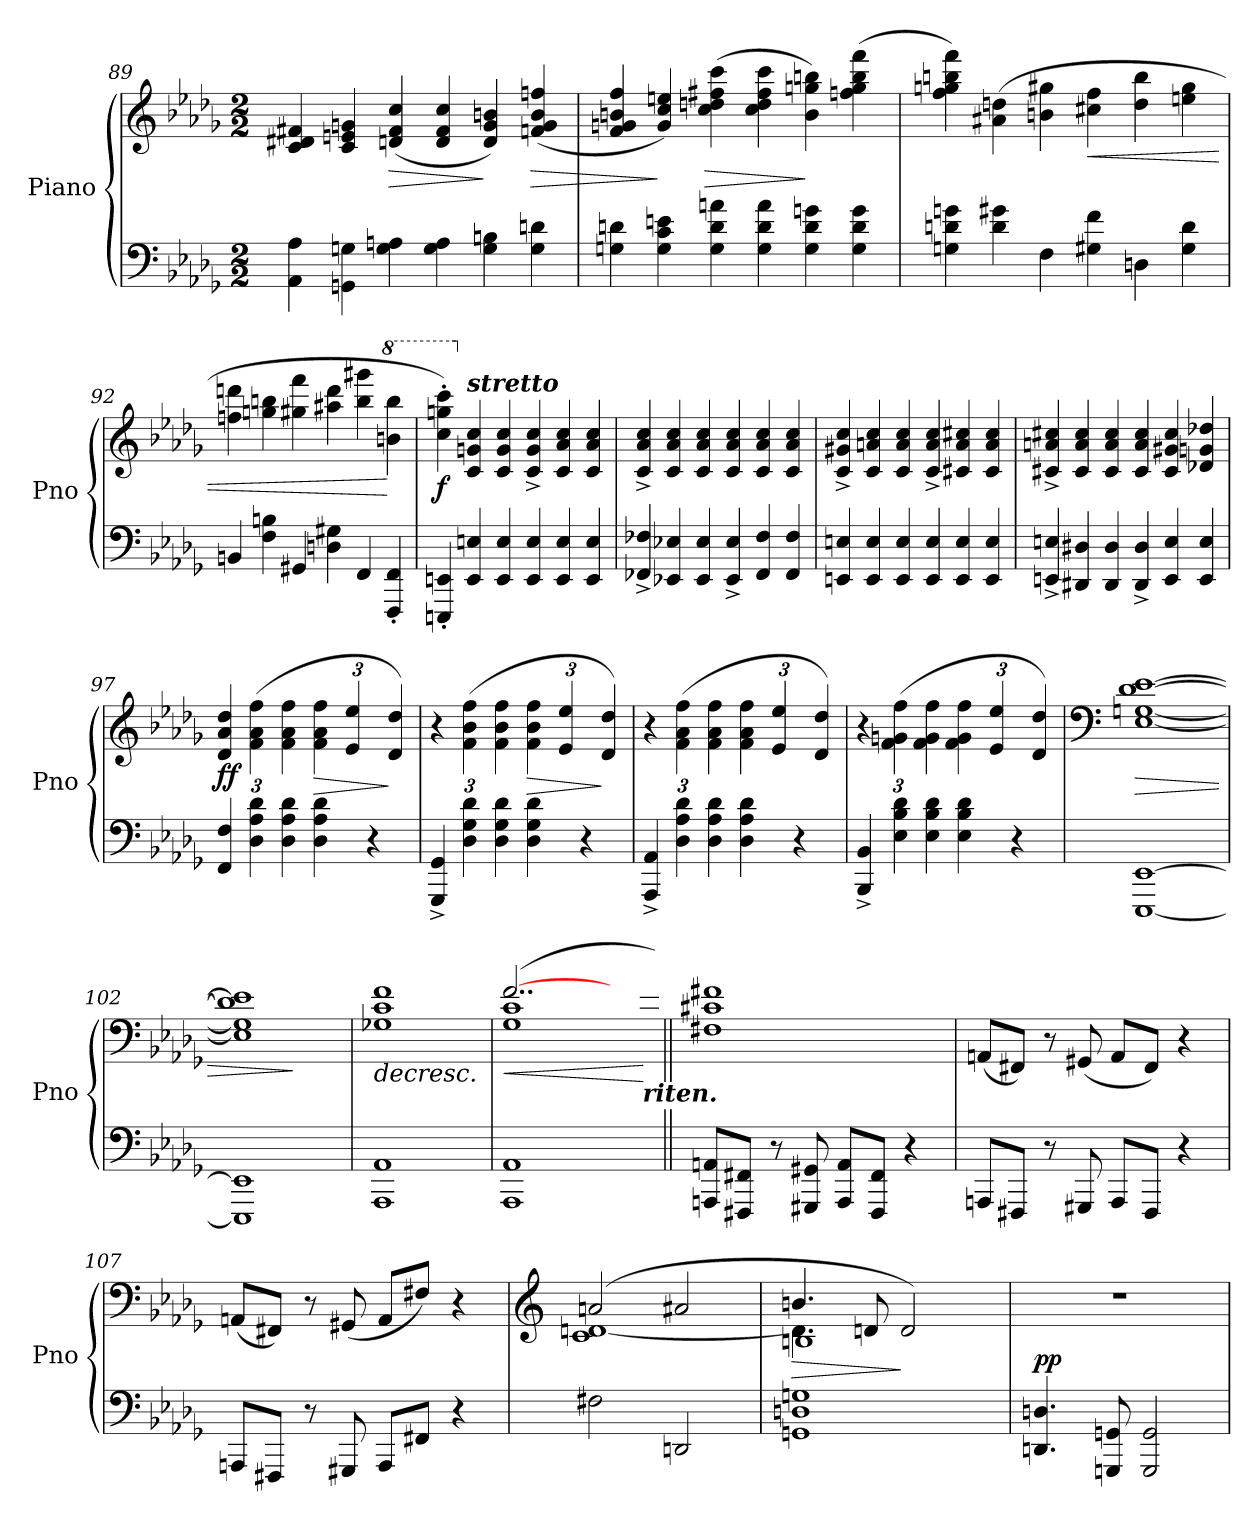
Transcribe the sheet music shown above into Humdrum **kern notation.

**kern	**kern	**dynam
*part1	*part1	*part1
*staff2	*staff1	*staff1/2
*I"Piano	*	*
*I'Pno	*	*
*clefF4	*clefG2	*
*k[b-e-a-d-g-]	*k[b-e-a-d-g-]	*
*D-:	*D-:	*
*M2/2	*M2/2	*
*Xtuplet	*Xtuplet	*
=89	=89	=89
6AA-\ 6A-\	6c/ 6d#X/ 6f#X/	.
6GGn\ 6Gn\	6c/ 6en/ 6gn/	.
!	!	!LO:HP:b
6G\ 6An\	(>6dn/ 6f#/ 6cc/	>
6G\ 6A\	6d/ 6f#/ 6cc/	.
6G\ 6Bn\	6d/ 6g/ 6bn/)	]
!	!	!LO:HP:b
6G\ 6dn\	(>6fn/ 6g/ 6b/ 6ffn/	>
=90	=90	=90
6Gn\ 6dn\	6f/ 6gn/ 6bn/ 6ff/	.
6G\ 6c\ 6en\	6g/ 6cc/ 6een/)	]
!	!	!LO:HP:b
6G\ 6d\ 6an\	(>6cc\ 6ddn\ 6ff#X\ 6ccc\	>
6G\ 6d\ 6a\	6cc\ 6dd\ 6ff#\ 6ccc\	.
6G\ 6d\ 6gn\	6b\ 6ggn\ 6bbn\)	]
6G\ 6d\ 6g\	(>6ffn\ 6gg\ 6bb\ 6fff\	.
!!LO:LB:g=z
=91	=91	=91
6Gn\ 6dn\ 6gn\	6ff\ 6ggn\ 6bbn\ 6fff\)	.
6d\ 6g#X\	(>6a#X\ 6ddn\	.
6F\	6bn\ 6gg#X\	.
!	!	!LO:HP:b
6G#X\ 6f\	6cc#X\ 6ff\	<
6Dn\	6dd\ 6bb\	.
6G#\ 6d\	6een\ 6gg#\	.
!!LO:LB:g=z
=92	=92	=92
6BBn/	6ffn\ 6dddn\	.
6F\ 6Bn\	6ggn\ 6bbn\	.
6GG#X/	6gg#X\ 6fff\	.
6Dn\ 6G#X\	6aa#X\ 6ddd\	.
6FF/	6bb\ 6ggg#X\	.
*	*8va	*
6FFF/'< 6FF/'<	6bbn\ 6bbb\	[
=93	=93	=93
!	!	!LO:DY:b
6EEEn/'< 6EEn/'<	6ccc\'> 6gggn\'> 6cccc\'>)	f
*	*X8va	*
!	!LO:TX:a:Bi:t=stretto	!
6EE/ 6En/	6c/ 6gn/ 6cc/	.
6EE/ 6E/	6c/ 6g/ 6cc/	.
6EE/ 6E/	6c/^< 6g/^< 6cc/^<	.
6EE/ 6E/	6c/ 6a-/ 6cc/	.
6EE/ 6E/	6c/ 6a-/ 6cc/	.
=94	=94	=94
6FF-X/^< 6F-X/^<	6c/^< 6a-/^< 6cc/^<	.
6EE-X/ 6E-X/	6c/ 6a-/ 6cc/	.
6EE-/ 6E-/	6c/ 6a-/ 6cc/	.
6EE-/^< 6E-/^<	6c/ 6a-/ 6cc/	.
6FF-/ 6F-/	6c/ 6a-/ 6cc/	.
6FF-/ 6F-/	6c/ 6a-/ 6cc/	.
=95	=95	=95
6EEn/ 6En/	6c/^< 6g#X/^< 6cc/^<	.
6EE/ 6E/	6c/ 6an/ 6cc/	.
6EE/ 6E/	6c/ 6a/ 6cc/	.
6EE/ 6E/	6c/^< 6a/^< 6cc/^<	.
6EE/ 6E/	6c#X/ 6a/ 6cc#X/	.
6EE/ 6E/	6c#/ 6a/ 6cc#/	.
!!LO:LB:g=z
=96	=96	=96
6EEn/^< 6En/^<	6c#X/^< 6an/^< 6cc#X/^<	.
6DD#X/ 6D#X/	6c#/ 6a/ 6cc#/	.
6DD#/ 6D#/	6c#/ 6a/ 6cc#/	.
6DD#/^< 6D#/^<	6c#/ 6a/ 6cc#/	.
6EE/ 6E/	6c#/ 6g#X/ 6cc#/	.
6EE/ 6E/	6d-X/ 6gn/ 6dd-X/	.
=97	=97	=97
*	*tuplet	*
*	*Xbrackettup	*
!	!	!LO:DY:b
6FF/ 6F/	6d-/ 6a-/ 6dd-/	ff
6D-\ 6A-\ 6d-\	(>6f\ 6a-\ 6ff\	.
6D-\ 6A-\ 6d-\	6f\ 6a-\ 6ff\	.
!	!	!LO:HP:b
4D-\ 4A-\ 4d-\	6f\ 6a-\ 6ff\	>
.	6e-/ 6ee-/	.
4r	.	.
.	6d-/ 6dd-/)	]
=98	=98	=98
6GGG-/^< 6GG-/^<	6r	.
6D-\ 6G-\ 6d-\	(>6f\ 6b-\ 6ff\	.
6D-\ 6G-\ 6d-\	6f\ 6b-\ 6ff\	.
!	!	!LO:HP:b
4D-\ 4G-\ 4d-\	6f\ 6b-\ 6ff\	>
.	6e-/ 6ee-/	.
4r	.	.
.	6d-/ 6dd-/)	]
=99	=99	=99
6AAA-/^< 6AA-/^<	6r	.
6D-\ 6A-\ 6d-\	(>6f\ 6a-\ 6ff\	.
6D-\ 6A-\ 6d-\	6f\ 6a-\ 6ff\	.
4D-\ 4A-\ 4d-\	6f\ 6a-\ 6ff\	.
.	6e-/ 6ee-/	.
4r	.	.
.	6d-/ 6dd-/)	.
!!LO:LB:g=z
=100	=100	=100
6BBB-/^< 6BB-/^<	6r	.
6E-\ 6B-\ 6d-\	(>6f\ 6gn\ 6ff\	.
6E-\ 6B-\ 6d-\	6f\ 6g\ 6ff\	.
4E-\ 4B-\ 4d-\	6f\ 6g\ 6ff\	.
.	6e-/ 6ee-/	.
4r	.	.
.	6d-/ 6dd-/)	.
=101	=101	=101
*	*clefF4	*
!	!	!LO:HP:b
[1EEE- [1EE-	[1E- [1Gn [1d- [1e-	>
!!LO:PB:g=z
=102	=102	=102
1EEE-] 1EE-]	1E-] 1G] 1d-] 1e-]	.
.	.	]
=103	=103	=103
!	!	!LO:HP:b
*	*^	*
1AAA- 1AA-	1f	1G-X 1c	>
=104	=104	=104	=104
!	!	!	!LO:HP:b
1AAA- 1AA-	(>[>2..f/	1G- 1c	<
.	16fLLyy	.	.
!	!LO:TX:b:Bi:t=riten.	!	!
.	16f#X!/JJ)	.	[
*	*v	*v	*
.	.	]
!!LO:PB:g=z
=105||	=105||	=105||
8AAAn/ 8AAn/L	1F#X 1c#X 1f#X	.
8FFF#X/ 8FF#X/J	.	.
8r	.	.
8GGG#X/ 8GG#X/	.	.
8AAA/ 8AA/L	.	.
8FFF#/ 8FF#/J	.	.
4r	.	.
=106	=106	=106
8AAAn/L	(<8AAn/L	.
8FFF#X/J	8FF#X/J)	.
8r	8r	.
8GGG#X/	(<8GG#X/	.
8AAA/L	8AA/L	.
8FFF#/J	8FF#/J)	.
4r	4r	.
=107	=107	=107
8AAAn/L	(<8AAn/L	.
8FFF#X/J	8FF#X/J)	.
8r	8r	.
8GGG#X/	(<8GG#X/	.
8AAA/L	8AA/L	.
8FF#X/J	8F#X/J)	.
4r	4r	.
=108	=108	=108
*	*clefG2	*
*	*^	*
2F#X\	(>2an/	1c [<1dn	.
2DDn/	2a#X/	.	.
*	*v	*v	*
!!LO:LB:g=z
=109	=109	=109
!	!	!LO:HP:b
*	*^	*
*	*	*^	*
1GGn 1Dn 1Gn	4.bn/	4.d\]	1Bn	>
.	8dn/	2ryy	.	.
.	2d/)	.	.	]
.	.	8ryy	.	.
*	*	*v	*v	*
!!LO:LB:g=z
=110	=110	=110	=110
!	!	!	!LO:DY:a=2
*	*v	*v	*
4.DDn/ 4.Dn/	1r	pp
8GGGn/ 8GGn/	.	.
2GGG/ 2GG/	.	.
=	=	=
*-	*-	*-
